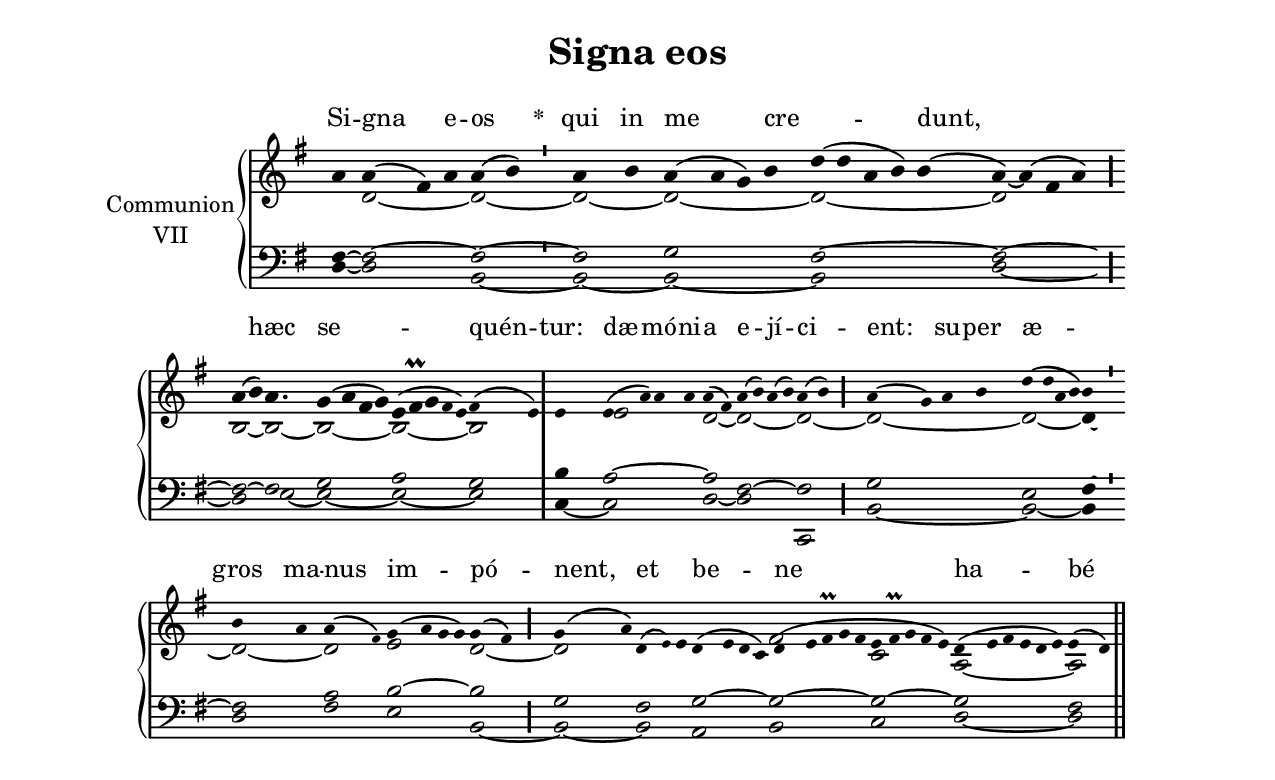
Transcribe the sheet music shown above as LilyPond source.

\version "2.18"
\include "gregorian.ly"
\include "noh2.ily"


%Page reference: page iii.308
%(volume.page)

global = {
 \key d \mixolydian
 \cadenzaOn 
}

\header {
  title = \markup \center-column {"Signa eos" \vspace #1 }
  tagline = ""
  composer = ""
}

\paper {
 #(include-special-characters)
  oddHeaderMarkup = \markup \fill-line {
    \line {}
    \center-column {
      \on-the-fly #first-page     " "
      \on-the-fly #not-first-page "Signa eos"
    }
    \line { \on-the-fly #print-page-number-check-first \fromproperty #'page:page-number-string }
  }
  evenHeaderMarkup = \markup \fill-line {
    \line { \on-the-fly #print-page-number-check-first \fromproperty #'page:page-number-string }
    \center-column { "Signa eos" }
    \line {}
  }
}

chantText = \lyricmode {
Si -- gna e -- os 
\set stanza = " * " qui in me cre -- _ dunt, _ 
hæc se -- _ quén -- tur: 
dæ -- mó -- ni -- a e -- jí -- ci -- ent: 
su -- per æ -- _ gros ma -- nus im -- pó -- nent, 
et _ be -- ne ha -- bé -- bunt. }

chantMusic = {
\tieDown   a'4 a'4 ( fis'4) a'4 a'4 ( b'4) \divisioMinima
 a'4 b'4 a'4 ( a'4 g'4) b'4 d''4 ( d''4 a'4 b'4) b'4 ( a'4) ~ a'4 ( fis'4 a'4) \divisioMaior
 a'4 ( b'4) a'4. g'4 ( a'4 fis'4 g'4) e'4 ( fis'\prall g'4 \tiny fis' e' 4) fis'4 ( e'4) \divisioMaxima
 e'4 e'4 ( a'4) a'4 a'4 a'4 ( fis'4) a'4 ( b'4) a'4 ( b'4) a'4 ( b'4) \divisioMaior
 a'4 ( g'4) a'4 b'4 d''4 ( d''4 a'4 b'4) b'4 \divisioMinima
 b'4 a'4 a'4 ( \once \tweak #'font-size #-4 fis' ) g'4 ( a'4 g'4 g'4) g'4 ( fis'4) \divisioMaior
 g'4 ( a'4) d'4 ( \once \tweak #'font-size #-4 e' ) e'4 d'4 ( e'4 d'4 c'4) d'4 ( e'4 fis'\prall g'4 fis'4 e'4 fis'\prall g'4 fis'4 e'4) d'4 ( e'4 fis'4 e'4 d'4 e'4) e'4 ( d'4) \finalis

}

altoMusic = {
r4 d'2*3/2 ~ d'2 ~ \divisioMinima
d'2 ~ d'2*4/2 ~ d'2*5/2 ~ d'2*4/2 \divisioMaior
b2 ~ b2*3/4 ~ b2*4/2 ~ b2*5/2 ~ b2 \divisioMaxima
r4 e'2*4/2 d'2 ~ d'2*4/2 ~ d'2 ~ \divisioMaior
d'2*4/2 ~ d'2*4/2 ~ d'4 ~ \divisioMinima
d'2 ~ d'2 e'2*4/2 d'2 ~ \divisioMaior
d'2 r2*7/2 fis'2*5/2 c'2*5/2 a2*6/2 ~ a2 \finalis
}

tenorMusic = {
fis4 ~ fis2*3/2 ~ fis2 ~ \divisioMinima
fis2 g2*4/2 fis2*5/2 ~ fis2*4/2 ~ \divisioMaior
fis2 ~ fis2*3/4 g2*4/2 a2*5/2 g2 \divisioMaxima
b4 a2*4/2 ~ a2 fis2*4/2 ~ fis2 \divisioMaior
g2*4/2 e2*4/2 fis4 ~ \divisioMinima
fis2 a2 b2*4/2 ~ b2 \divisioMaior
g2 fis2*3/2 g2*4/2 ~ g2*5/2 ~ g2*5/2 ~ g2*6/2 fis2 \finalis
}

bassMusic = {
d4 ~ d2*3/2 b,2 ~ \divisioMinima
b,2 ~ b,2*4/2 ~ b,2*5/2 d2*4/2 ~ \divisioMaior
d2 e2*3/4 ~ e2*4/2 ~ e2*5/2 ~ e2 \divisioMaxima
c4 ~ c2*4/2 d2 ~ d2*4/2 c,2 \divisioMaior
b,2*4/2 ~ b,2*4/2 ~ b,4 \divisioMinima
d2 fis2 e2*4/2 b,2 ~ \divisioMaior
b,2 ~ b,2*3/2 a,2*4/2 b,2*5/2 c2*5/2 d2*6/2 ~ d2 \finalis
}

voiceLines = {
\voiceLineStyle


}

\score{
  <<
    \new GrandStaff <<
      \set GrandStaff.autoBeaming = ##f
      \set GrandStaff.instrumentName = \markup \center-column {
        "Communion"
        "VII"
      }
      \new Staff = up <<
        \new Voice = "chant" {
          \voiceOne \global \chantMusic
        }
        \new Voice {
          \voiceTwo \global \altoMusic
        }
      >>

      \new Staff = down <<
        \clef bass
        \new Voice {
          \voiceOne \global \tenorMusic
        }
        \new Voice {
          \voiceTwo \global \bassMusic
        }
	\new Voice {
        \voiceThree \global \voiceLines
        }
      >>
    >>
    \new Lyrics \lyricsto chant {
      \chantText
    }
  >>
  \layout{
  }
  \midi{
    \tempo 4 = 125
  }
}
